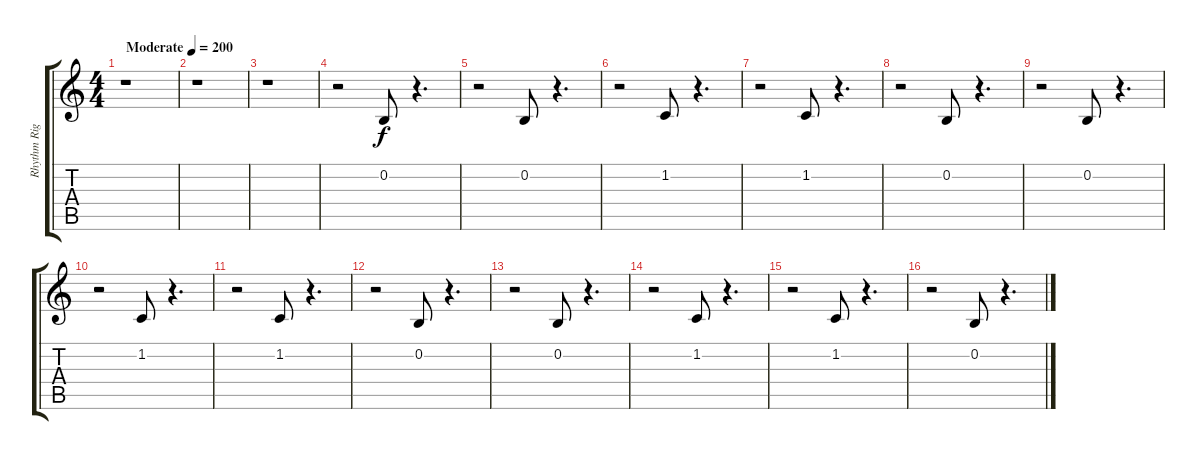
\track ("Rhythm Right" "Rhythm Rig") {instrument agogo}
\staff {score tabs}
\tuning (E4 B3 G3 D3 A2 E2) {hide}
\ts (4 4)
\tempo (200 "Moderate")
\clef g2
\ks c
r.1{dy f instrument agogo} |
r.1 |
r.1 |
r.2 0.2.8 r.4{d} |
r.2 0.2.8 r.4{d} |
r.2 1.2.8 r.4{d} |
r.2 1.2.8 r.4{d} |
r.2 0.2.8 r.4{d} |
r.2 0.2.8 r.4{d} |
r.2 1.2.8 r.4{d} |
r.2 1.2.8 r.4{d} |
r.2 0.2.8 r.4{d} |
r.2 0.2.8 r.4{d} |
r.2 1.2.8 r.4{d} |
r.2 1.2.8 r.4{d} |
r.2 0.2.8 r.4{d}
